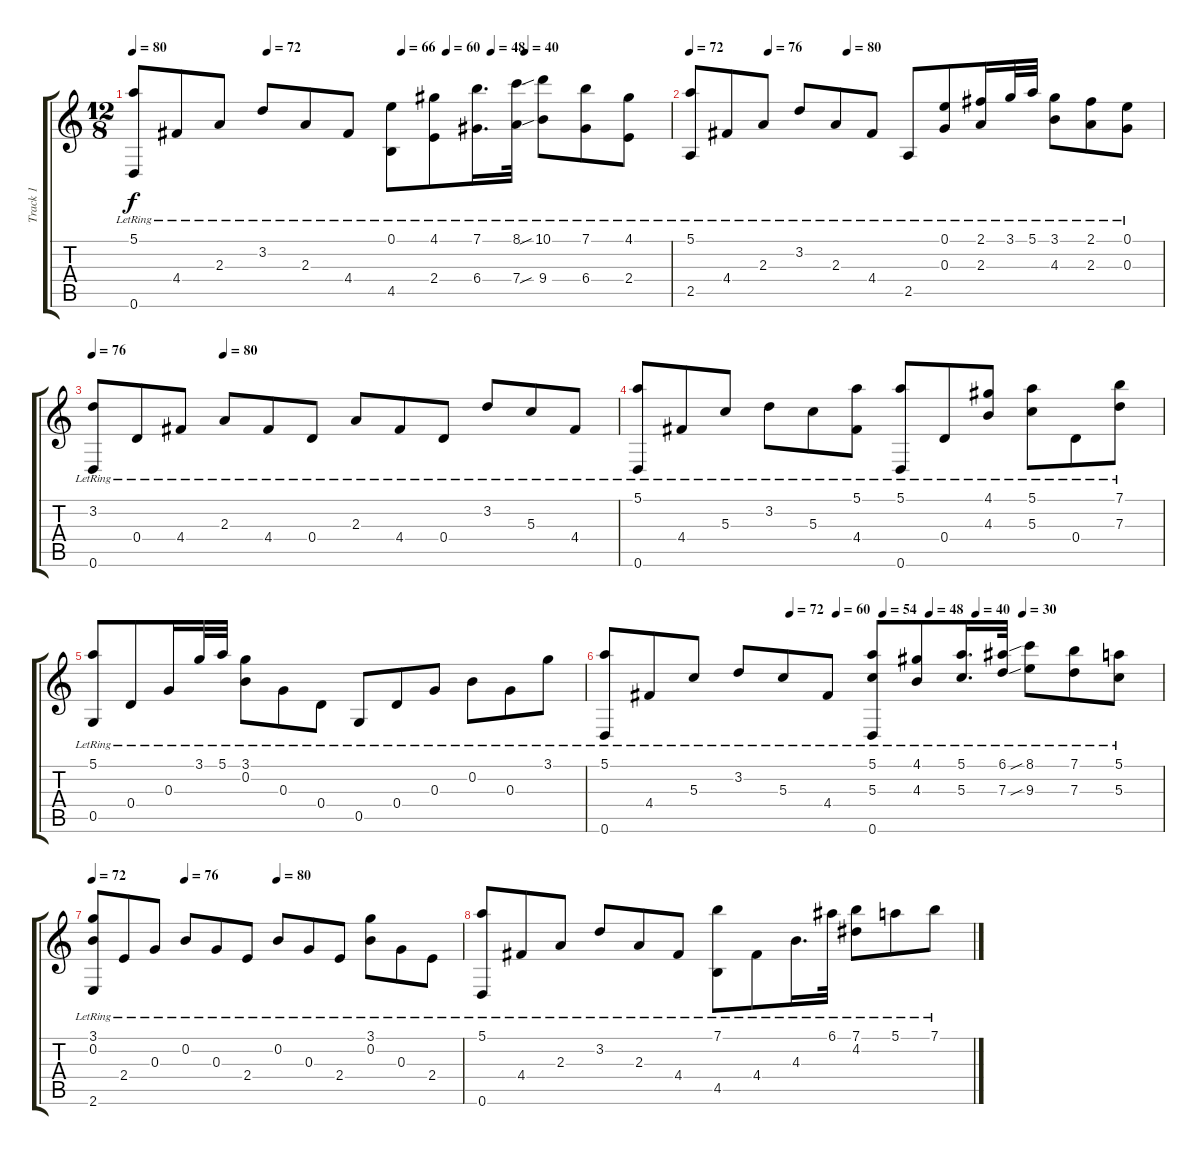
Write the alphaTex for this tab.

\track ("Track 1" "Track 1") {instrument acousticguitarnylon}
\staff {score tabs}
\tuning (E4 B3 G3 D3 G2 D2) {hide}
\ts (12 8)
\tempo 80
\tempo (72 0.25)
\tempo (66 0.5)
\tempo (60 0.5833333333333334)
\tempo (48 0.6666666666666666)
\tempo (40 0.7291666666666666)
\clef g2
\ks c
(5.1{lr} 0.6{lr}).8{dy f} 4.4{lr}.8 2.3{lr}.8 3.2{lr}.8 2.3{lr}.8 4.4{lr}.8 (0.1{lr} 4.5{lr}).8 (4.1{lr} 2.4{lr}).8 (7.1{lr} 6.4{lr}).16{d} (8.1{lr} 7.4{lr}).32 (10.1{sib lr} 9.4{sib lr}).8 (7.1{lr} 6.4{lr}).8 (4.1{lr} 2.4{lr}).8 |
\tempo 72
\tempo (76 0.16666666666666666)
\tempo (80 0.3333333333333333)
(5.1{lr} 2.5{lr}).8 4.4{lr}.8 2.3{lr}.8 3.2{lr}.8 2.3{lr}.8 4.4{lr}.8 2.5{lr}.8 (0.1{lr} 0.3{lr}).8 (2.1{lr} 2.3{lr}).16 3.1{lr}.32 5.1{lr}.32 (3.1{lr} 4.3{lr}).8 (2.1{lr} 2.3{lr}).8 (0.1{lr} 0.3{lr}).8 |
\tempo 76
\tempo (80 0.25)
(3.2{lr} 0.6{lr}).8 0.4{lr}.8 4.4{lr}.8 2.3{lr}.8 4.4{lr}.8 0.4{lr}.8 2.3{lr}.8 4.4{lr}.8 0.4{lr}.8 3.2{lr}.8 5.3{lr}.8 4.4{lr}.8 |
(5.1{lr} 0.6{lr}).8 4.4{lr}.8 5.3{lr}.8 3.2{lr}.8 5.3{lr}.8 (5.1{lr} 4.4{lr}).8 (5.1{lr} 0.6{lr}).8 0.4{lr}.8 (4.1{lr} 4.3{lr}).8 (5.1{lr} 5.3{lr}).8 0.4{lr}.8 (7.1{lr} 7.3{lr}).8 |
(5.1{lr} 0.5{lr}).8 0.4{lr}.8 0.3{lr}.16 3.1{lr}.32 5.1{lr}.32 (3.1{lr} 0.2{lr}).8 0.3{lr}.8 0.4{lr}.8 0.5{lr}.8 0.4{lr}.8 0.3{lr}.8 0.2{lr}.8 0.3{lr}.8 3.1{lr}.8 |
\tempo (72 0.3333333333333333)
\tempo (60 0.4166666666666667)
\tempo (54 0.5)
\tempo (48 0.5833333333333334)
\tempo (40 0.6666666666666666)
\tempo (30 0.75)
(5.1{lr} 0.6{lr}).8 4.4{lr}.8 5.3{lr}.8 3.2{lr}.8 5.3{lr}.8 4.4{lr}.8 (5.1{lr} 5.3{lr} 0.6{lr}).8 (4.1{lr} 4.3{lr}).8 (5.1{lr} 5.3{lr}).16{d} (6.1{lr} 7.3{lr}).32 (8.1{sib lr} 9.3{sib lr}).8 (7.1{lr} 7.3{lr}).8 (5.1{lr} 5.3{lr}).8 |
\tempo 72
\tempo (76 0.25)
\tempo (80 0.5)
(3.1{lr} 0.2{lr} 2.6{lr}).8 2.4{lr}.8 0.3{lr}.8 0.2{lr}.8 0.3{lr}.8 2.4{lr}.8 0.2{lr}.8 0.3{lr}.8 2.4{lr}.8 (3.1{lr} 0.2{lr}).8 0.3{lr}.8 2.4{lr}.8 |
(5.1{lr} 0.6{lr}).8 4.4{lr}.8 2.3{lr}.8 3.2{lr}.8 2.3{lr}.8 4.4{lr}.8 (7.1{lr} 4.5{lr}).8 4.4{lr}.8 4.3{lr}.16{d} 6.1{lr}.32 (7.1{lr} 4.2{lr}).8 5.1{lr}.8 7.1{lr}.8
